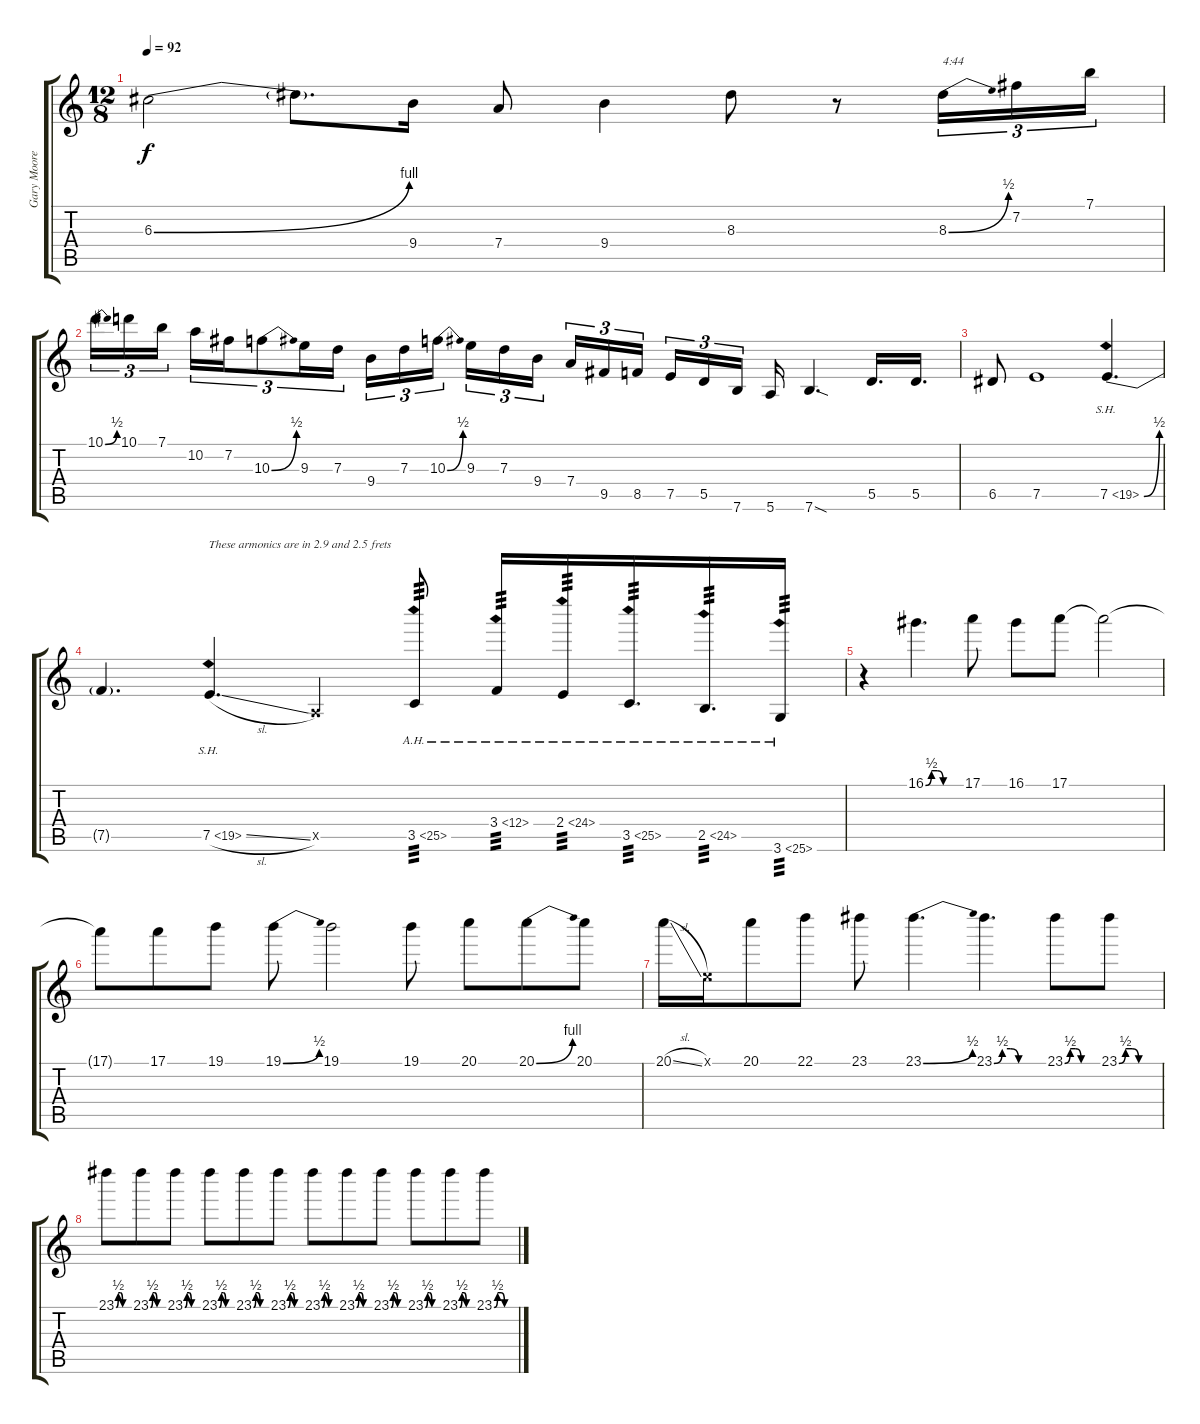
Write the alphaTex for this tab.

\track ("Gary Moore" "Gary Moore") {instrument distortionguitar}
\staff {score tabs}
\tuning (E4 B3 G3 D3 A2 E2) {hide}
\ts (12 8)
\tempo 92
\clef g2
\ks c
6.3{be (bend 0 0 60 4)}.2{dy f} 6.3{t}.8{d} 9.4.16 7.4.8 9.4.4 8.3.8 r.8 8.3{be (bend 0 0 60 2)}.16{tu (3 2) txt "4:44"} 7.2.16{tu (3 2)} 7.1.16{tu (3 2)} |
10.1{be (bend 0 0 60 2)}.16{tu (3 2)} 10.1.16{tu (3 2)} 7.1.16{tu (3 2) beam splitsecondary} 10.2.16{tu (3 2)} 7.2.16{tu (3 2)} 10.3{be (bend 0 0 60 2)}.8{tu (3 2)} 9.3.16{tu (3 2)} 7.3.16{tu (3 2)} 9.4.16{tu (3 2)} 7.3.16{tu (3 2)} 10.3{be (bend 0 0 60 2)}.16{tu (3 2) beam splitsecondary} 9.3.16{tu (3 2)} 7.3.16{tu (3 2)} 9.4.16{tu (3 2) beam splitsecondary} 7.4.16{tu (3 2)} 9.5.16{tu (3 2)} 8.5.16{tu (3 2)} 7.5.16{tu (3 2)} 5.5.16{tu (3 2)} 7.6.16{tu (3 2) beam splitsecondary} 5.6.16 7.6{sod}.4{d} 5.5.16{d} 5.5.16{d} |
6.5.8 7.5.1 7.5{be (bend 0 0 60 2) sh 12}.4{d} |
7.5{t}.4{d} 7.5{sh 12 sl}.4{d txt "These armonics are in 2.9 and 2.5 frets"} 0.5{x}.4 3.5{ah 22}.8{tp 3} 3.4{ah 9}.16{tp 3} 2.4{ah 22}.16{tp 3} 3.5{ah 22}.16{d tp 3} 2.5{ah 22}.16{d tp 3} 3.6{ah 22}.16{tp 3} |
r.4 16.1{be (custom 0 0 10 2 20 2 30 0 60 0)}.4{d} 17.1.8 16.1.8 17.1.8 17.1{t}.2 |
17.1{t}.8 17.1.8 19.1.8 19.1{be (bend 0 0 60 2)}.8 19.1.2 19.1.8 20.1.8 20.1{be (bend 0 0 60 4)}.8 20.1.8 |
20.1{sl}.16 0.1{x}.16 20.1.8 22.1.8 23.1.8 23.1{be (bend 0 0 60 2)}.4{d} 23.1{be (custom 0 0 10 2 20 2 30 0 60 0)}.4{d} 23.1{be (custom 0 0 10 2 20 2 30 0 60 0)}.8 23.1{be (custom 0 0 10 2 20 2 30 0 60 0)}.8 |
23.1{be (custom 0 0 10 2 20 2 30 0 60 0)}.8 23.1{be (custom 0 0 10 2 20 2 30 0 60 0)}.8 23.1{be (custom 0 0 10 2 20 2 30 0 60 0)}.8 23.1{be (custom 0 0 10 2 20 2 30 0 60 0)}.8 23.1{be (custom 0 0 10 2 20 2 30 0 60 0)}.8 23.1{be (custom 0 0 10 2 20 2 30 0 60 0)}.8 23.1{be (custom 0 0 10 2 20 2 30 0 60 0)}.8 23.1{be (custom 0 0 10 2 20 2 30 0 60 0)}.8 23.1{be (custom 0 0 10 2 20 2 30 0 60 0)}.8 23.1{be (custom 0 0 10 2 20 2 30 0 60 0)}.8 23.1{be (custom 0 0 10 2 20 2 30 0 60 0)}.8 23.1{be (custom 0 0 10 2 20 2 30 0 60 0)}.8
